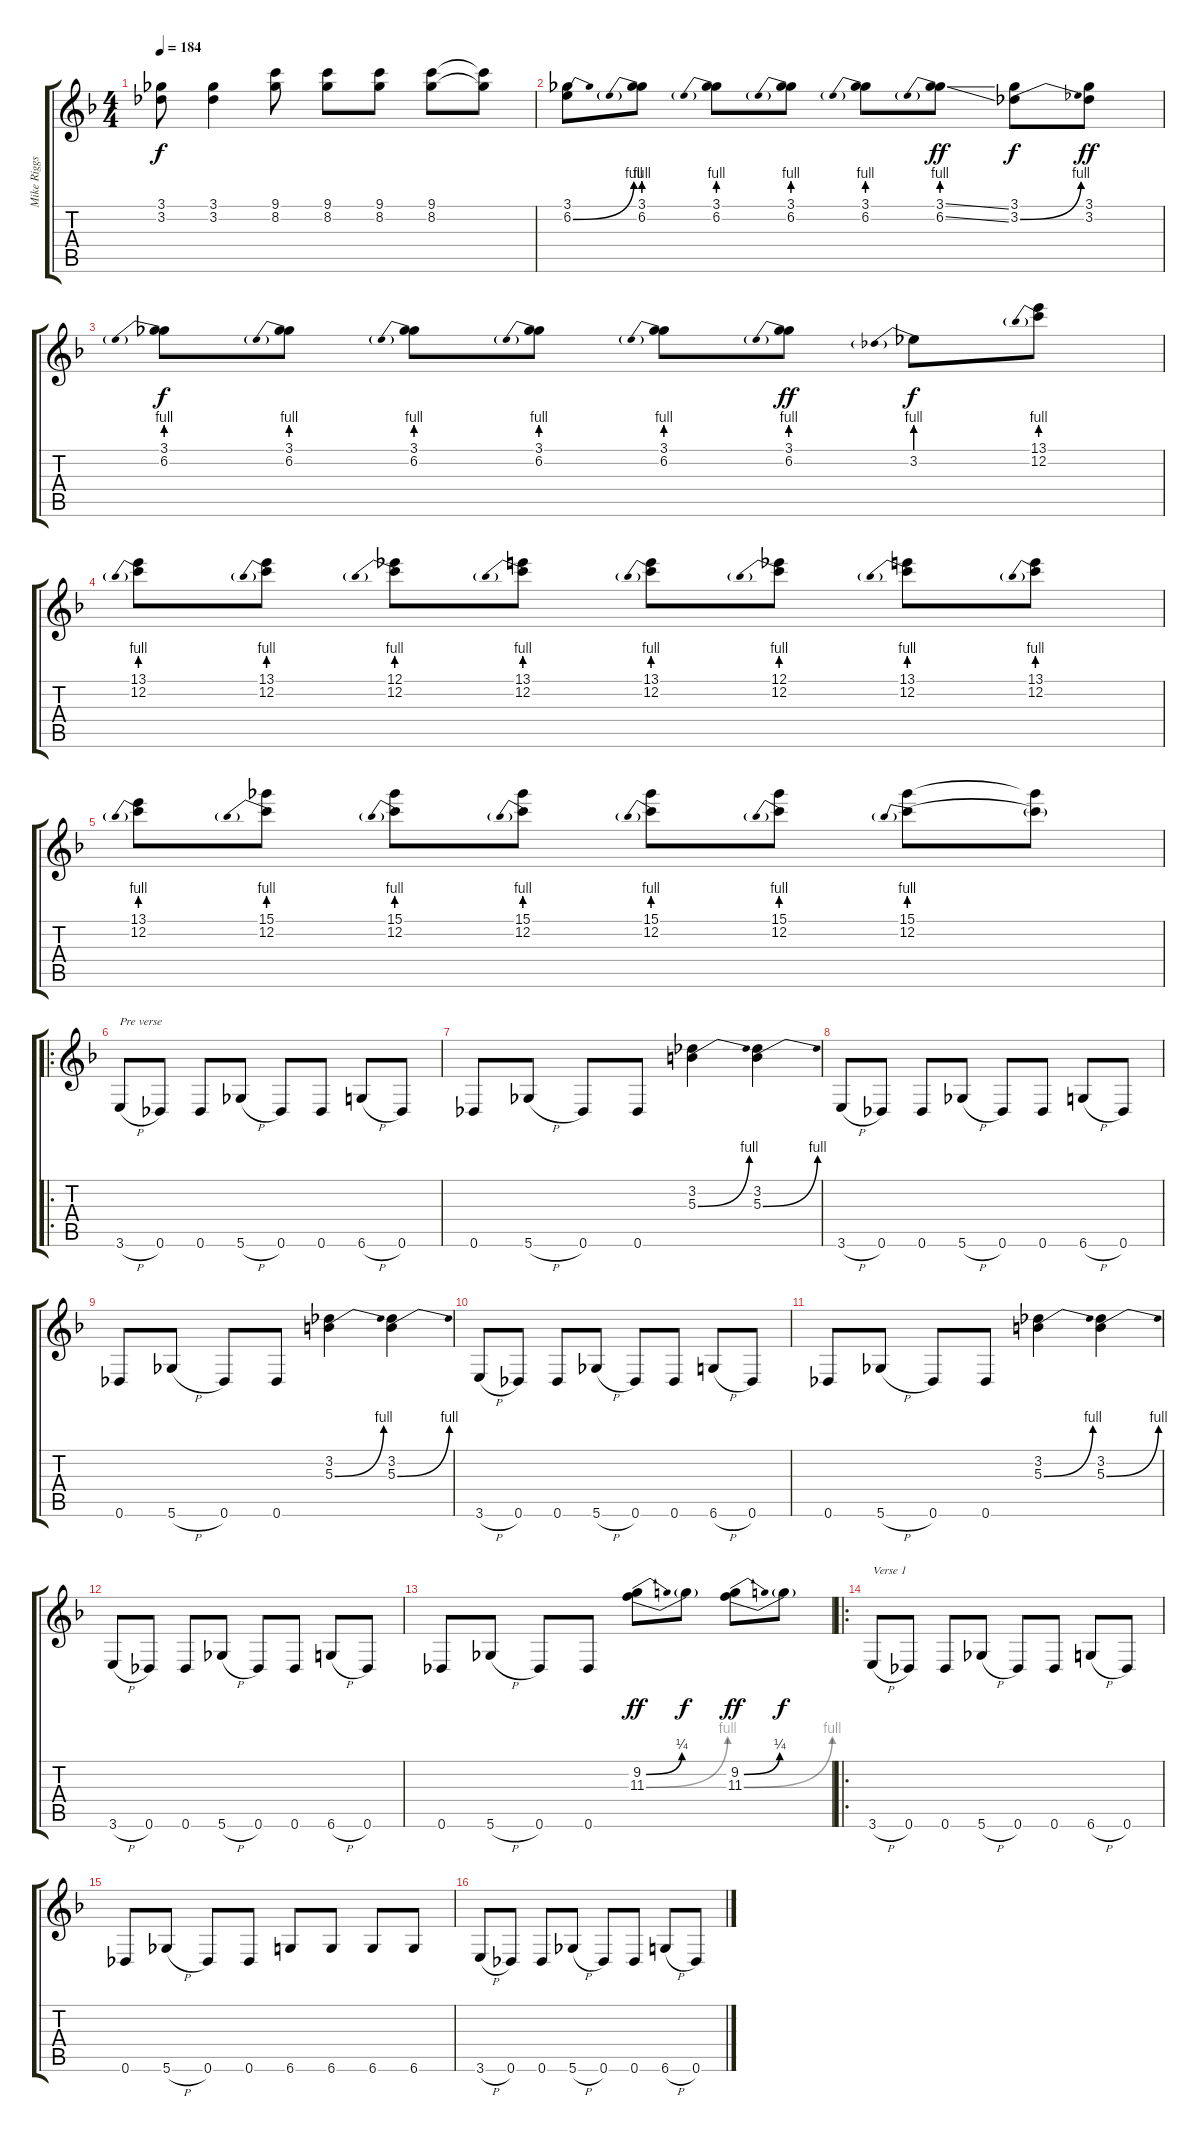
\track ("Mike Riggs" "Mike Riggs") {mute instrument distortionguitar}
\staff {score tabs}
\tuning (Eb4 Bb3 Gb3 Db3 Ab2 Db2) {hide}
\ts (4 4)
\tempo 184
\clef g2
\ks f
(3.1 3.2).8{dy f} (3.1 3.2).4 (9.1 8.2).8 (9.1 8.2).8 (9.1 8.2).8 (9.1 8.2).8 (9.1{t} 8.2{t}).8 |
(3.1 6.2{be (bend 0 0 60 4)}).8 (3.1 6.2{be (prebend 0 4 60 4)}).8 (3.1 6.2{be (prebend 0 4 60 4)}).8 (3.1 6.2{be (prebend 0 4 60 4)}).8 (3.1 6.2{be (prebend 0 4 60 4)}).8 (3.1{ss} 6.2{be (prebend 0 4 60 4) ss}).8{dy ff} (3.1 3.2{be (bend 0 0 60 4)}).8{dy f} (3.1 3.2).8{dy ff} |
(3.1 6.2{be (prebend 0 4 60 4)}).8{dy f} (3.1 6.2{be (prebend 0 4 60 4)}).8 (3.1 6.2{be (prebend 0 4 60 4)}).8 (3.1 6.2{be (prebend 0 4 60 4)}).8 (3.1 6.2{be (prebend 0 4 60 4)}).8 (3.1 6.2{be (prebend 0 4 60 4)}).8{dy ff} 3.2{be (prebend 0 4 60 4)}.8{dy f} (13.1 12.2{be (prebend 0 4 60 4)}).8 |
(13.1 12.2{be (prebend 0 4 60 4)}).8 (13.1 12.2{be (prebend 0 4 60 4)}).8 (12.1 12.2{be (prebend 0 4 60 4)}).8 (13.1 12.2{be (prebend 0 4 60 4)}).8 (13.1 12.2{be (prebend 0 4 60 4)}).8 (12.1 12.2{be (prebend 0 4 60 4)}).8 (13.1 12.2{be (prebend 0 4 60 4)}).8 (13.1 12.2{be (prebend 0 4 60 4)}).8 |
(13.1 12.2{be (prebend 0 4 60 4)}).8 (15.1 12.2{be (prebend 0 4 60 4)}).8 (15.1 12.2{be (prebend 0 4 60 4)}).8 (15.1 12.2{be (prebend 0 4 60 4)}).8 (15.1 12.2{be (prebend 0 4 60 4)}).8 (15.1 12.2{be (prebend 0 4 60 4)}).8 (15.1 12.2{be (prebend 0 4 60 4)}).8 (15.1{t} 12.2{t}).8 |
\ro
3.6{h}.8{txt "Pre verse"} 0.6.8 0.6.8 5.6{h}.8 0.6.8 0.6.8 6.6{h}.8 0.6.8 |
0.6.8 5.6{h}.8 0.6.8 0.6.8 (3.2 5.3{be (bend 0 0 60 4)}).4 (3.2 5.3{be (bend 0 0 60 4)}).4 |
3.6{h}.8 0.6.8 0.6.8 5.6{h}.8 0.6.8 0.6.8 6.6{h}.8 0.6.8 |
0.6.8 5.6{h}.8 0.6.8 0.6.8 (3.2 5.3{be (bend 0 0 60 4)}).4 (3.2 5.3{be (bend 0 0 60 4)}).4 |
3.6{h}.8 0.6.8 0.6.8 5.6{h}.8 0.6.8 0.6.8 6.6{h}.8 0.6.8 |
0.6.8 5.6{h}.8 0.6.8 0.6.8 (3.2 5.3{be (bend 0 0 60 4)}).4 (3.2 5.3{be (bend 0 0 60 4)}).4 |
3.6{h}.8 0.6.8 0.6.8 5.6{h}.8 0.6.8 0.6.8 6.6{h}.8 0.6.8 |
0.6.8 5.6{h}.8 0.6.8 0.6.8 (9.2{be (bend 0 0 60 1)} 11.3{be (bend 0 0 60 4)}).8{dy ff} 11.3{t}.8{dy f} (9.2{be (bend 0 0 60 1)} 11.3{be (bend 0 0 60 4)}).8{dy ff} 11.3{t}.8{dy f} |
\ro
3.6{h}.8{txt "Verse 1"} 0.6.8 0.6.8 5.6{h}.8 0.6.8 0.6.8 6.6{h}.8 0.6.8 |
0.6.8 5.6{h}.8 0.6.8 0.6.8 6.6.8 6.6.8 6.6.8 6.6.8 |
3.6{h}.8 0.6.8 0.6.8 5.6{h}.8 0.6.8 0.6.8 6.6{h}.8 0.6.8
